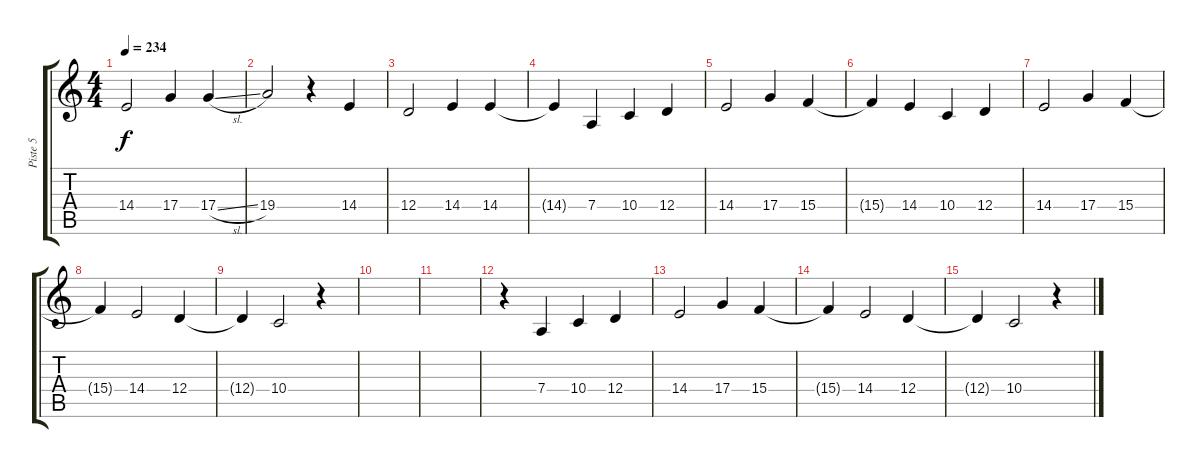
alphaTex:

\track ("Piste 5" "Piste 5") {instrument lead8bassandlead}
\staff {score tabs}
\tuning (E4 B3 G3 D3 A2 E2) {hide}
\ts (4 4)
\tempo 234
\clef g2
\ks c
14.4.2{dy f} 17.4.4 17.4{sl}.4 |
19.4.2 r.4 14.4.4 |
12.4.2 14.4.4 14.4.4 |
14.4{t}.4 7.4.4 10.4.4 12.4.4 |
14.4.2 17.4.4 15.4.4 |
15.4{t}.4 14.4.4 10.4.4 12.4.4 |
14.4.2 17.4.4 15.4.4 |
15.4{t}.4 14.4.2 12.4.4 |
12.4{t}.4 10.4.2 r.4 |
|
|
r.4 7.4.4 10.4.4 12.4.4 |
14.4.2 17.4.4 15.4.4 |
15.4{t}.4 14.4.2 12.4.4 |
12.4{t}.4 10.4.2 r.4
